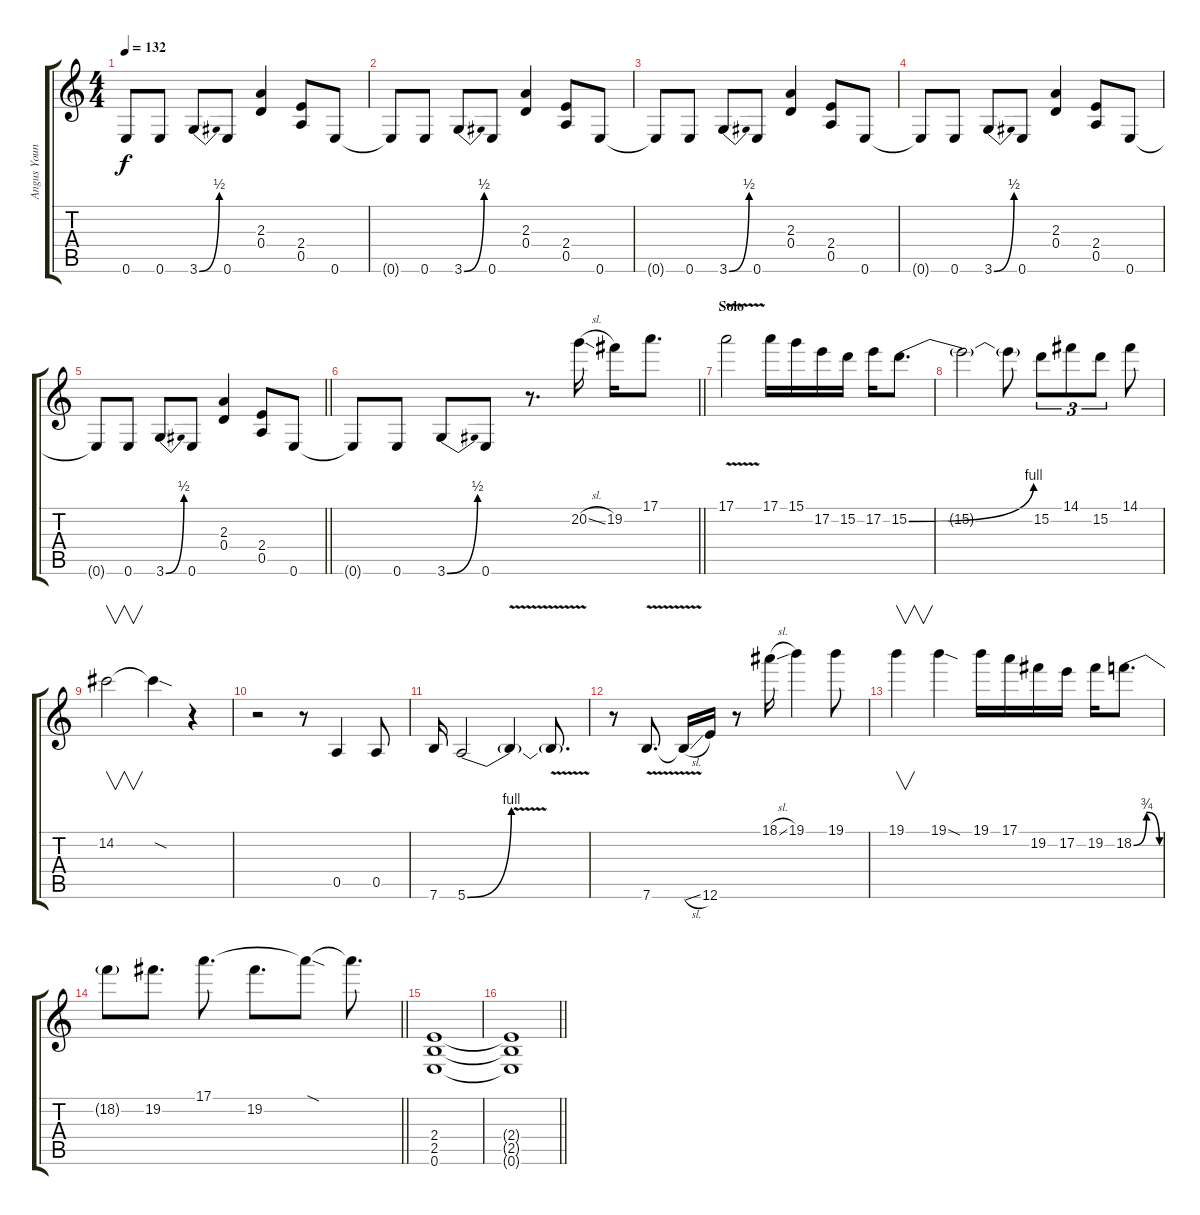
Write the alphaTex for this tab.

\track ("Angus Young" "Angus Youn") {instrument overdrivenguitar}
\staff {score tabs}
\tuning (E4 B3 G3 D3 A2 E2) {hide}
\ts (4 4)
\tempo 132
\clef g2
\ks c
0.6{t}.8{dy f} 0.6.8 3.6{be (bend 0 0 60 2)}.8 0.6.8 (2.3 0.4).4 (2.4 0.5).8 0.6.8 |
0.6{t}.8 0.6.8 3.6{be (bend 0 0 60 2)}.8 0.6.8 (2.3 0.4).4 (2.4 0.5).8 0.6.8 |
0.6{t}.8 0.6.8 3.6{be (bend 0 0 60 2)}.8 0.6.8 (2.3 0.4).4 (2.4 0.5).8 0.6.8 |
0.6{t}.8 0.6.8 3.6{be (bend 0 0 60 2)}.8 0.6.8 (2.3 0.4).4 (2.4 0.5).8 0.6.8 |
\barLineRight lightlight
0.6{t}.8 0.6.8 3.6{be (bend 0 0 60 2)}.8 0.6.8 (2.3 0.4).4 (2.4 0.5).8 0.6.8 |
\barLineRight lightlight
0.6{t}.8 0.6.8 3.6{be (bend 0 0 60 2)}.8 0.6.8 r.8{d} 20.2{sl}.16 19.2.16 17.1.8{d} |
\section ("" "Solo")
17.1{v}.2 17.1.16 15.1.16 17.2.16 15.2.16 17.2.16 15.2{be (bend 0 0 60 4)}.8{d} |
15.2{t}.2 15.2{t}.8 15.2.8{tu (3 2)} 14.1.8{tu (3 2)} 15.2.8{tu (3 2)} 14.1.8 |
14.2.2{v} 14.2{sod t}.4 r.4 |
r.2 r.8 0.5.4 0.5.8 |
7.6.16 5.6{be (bend 0 0 60 4)}.2 5.6{v t}.4 5.6{t}.8{d} |
r.8 7.6{v}.8{d} 7.6{sl t}.16 12.6.16 r.8 18.1{sl}.16 19.1.4 19.1.8 |
19.1.4{v} 19.1{sod}.4 19.1.16 17.1.16 19.2.16 17.2.16 19.2.16 18.2{be (bendrelease 0 0 30 3 30 3 60 0)}.8{d} |
\barLineRight lightlight
18.2{t}.8 19.2.8{d} 17.1.8{d} 19.2.8{d} 17.1{sod t}.8 17.1{t}.8{d} |
\section ("" " ")
(2.4 2.5 0.6).1 |
\barLineRight lightlight
(2.4{t} 2.5{t} 0.6{t}).1
